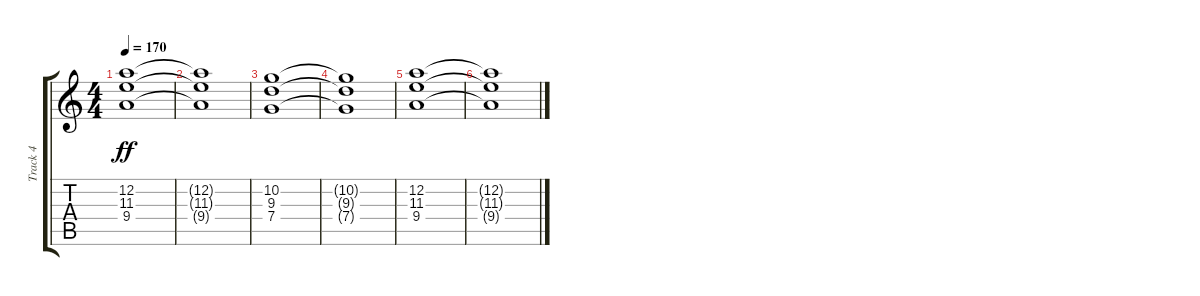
\track ("Track 4" "Track 4") {instrument distortionguitar}
\staff {score tabs}
\tuning (D4 A3 F3 C3 G2 D2) {hide}
\ts (4 4)
\tempo 170
\clef g2
\ks c
(12.2 11.3 9.4).1{dy ff} |
(12.2{t} 11.3{t} 9.4{t}).1 |
(10.2 9.3 7.4).1 |
(10.2{t} 9.3{t} 7.4{t}).1 |
(12.2 11.3 9.4).1 |
(12.2{t} 11.3{t} 9.4{t}).1
